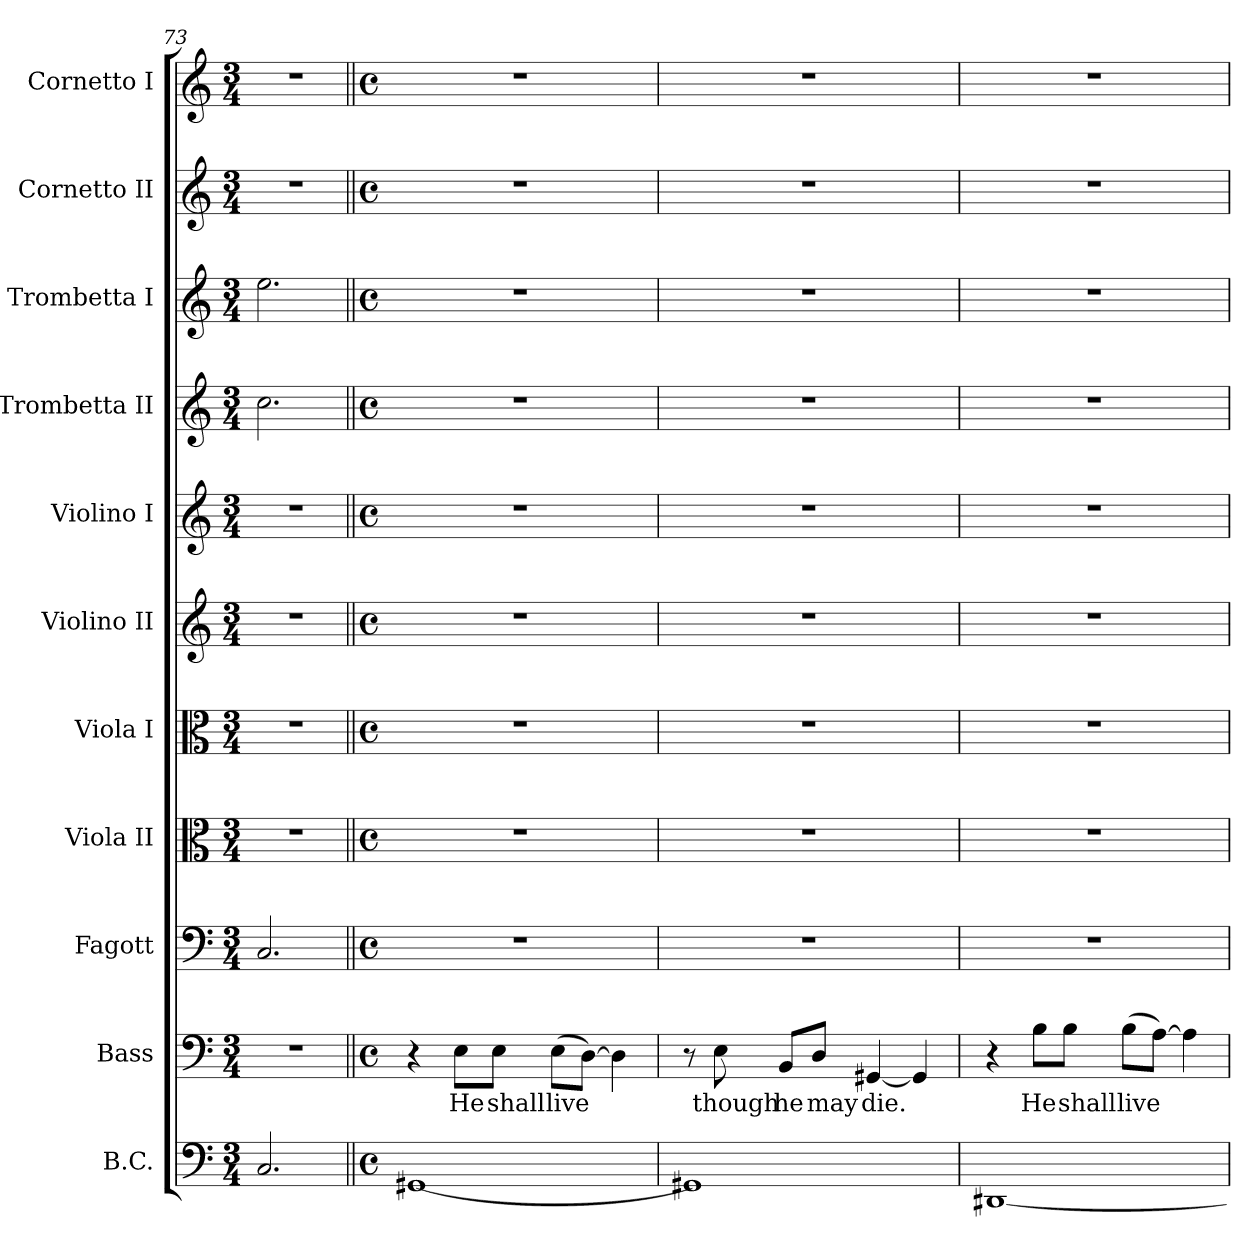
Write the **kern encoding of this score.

**kern	**kern	**text	**kern	**kern	**kern	**kern	**kern	**kern	**kern	**kern	**kern
*part11	*part10	*part10	*part9	*part8	*part7	*part6	*part5	*part4	*part3	*part2	*part1
*staff11	*staff10	*staff10	*staff9	*staff8	*staff7	*staff6	*staff5	*staff4	*staff3	*staff2	*staff1
*I"B.C.	*I"Bass	*	*I"Fagott	*I"Viola II	*I"Viola I	*I"Violino II	*I"Violino I	*I"Trombetta II	*I"Trombetta I	*I"Cornetto II	*I"Cornetto I
*	*I'B.	*	*I'Fg.	*I'Vla.	*I'Vla.	*	*	*	*	*	*
*clefF4	*clefF4	*	*clefF4	*clefC3	*clefC3	*clefG2	*clefG2	*clefG2	*clefG2	*clefG2	*clefG2
*k[]	*k[]	*	*k[]	*k[]	*k[]	*k[]	*k[]	*k[]	*k[]	*k[]	*k[]
*C:	*C:	*	*C:	*C:	*C:	*C:	*C:	*C:	*C:	*C:	*C:
*M3/4	*M3/4	*	*M3/4	*M3/4	*M3/4	*M3/4	*M3/4	*M3/4	*M3/4	*M3/4	*M3/4
=73	=73	=73	=73	=73	=73	=73	=73	=73	=73	=73	=73
!	!LO:N:vis=1	!	!	!LO:N:vis=1	!LO:N:vis=1	!LO:N:vis=1	!LO:N:vis=1	!	!	!LO:N:vis=1	!LO:N:vis=1
2.Ci/	2.r	.	2.Ci/	2.r	2.r	2.r	2.r	2.cci\	2.eei\	2.r	2.r
=74||	=74||	=74||	=74||	=74||	=74||	=74||	=74||	=74||	=74||	=74||	=74||
*M4/4	*M4/4	*	*M4/4	*M4/4	*M4/4	*M4/4	*M4/4	*M4/4	*M4/4	*M4/4	*M4/4
*met(c)	*met(c)	*	*met(c)	*met(c)	*met(c)	*met(c)	*met(c)	*met(c)	*met(c)	*met(c)	*met(c)
*MM80	*MM80	*	*	*	*	*	*	*	*	*	*MM80
[1GG#Xi	4r	.	1r	1r	1r	1r	1r	1r	1r	1r	1r
!	!	!LO:LY:b:color=#000000	!	!	!	!	!	!	!	!	!
.	8Ei\L	He	.	.	.	.	.	.	.	.	.
!	!	!LO:LY:b:color=#000000	!	!	!	!	!	!	!	!	!
.	8Ei\J	shall	.	.	.	.	.	.	.	.	.
!	!	!LO:LY:b:color=#000000	!	!	!	!	!	!	!	!	!
.	(8Ei\L	live	.	.	.	.	.	.	.	.	.
.	[8Di\J)	.	.	.	.	.	.	.	.	.	.
.	4Di\]	.	.	.	.	.	.	.	.	.	.
=75	=75	=75	=75	=75	=75	=75	=75	=75	=75	=75	=75
1GG#Xi]	8r	.	1r	1r	1r	1r	1r	1r	1r	1r	1r
!	!	!LO:LY:b:color=#000000	!	!	!	!	!	!	!	!	!
.	8Ei\	though	.	.	.	.	.	.	.	.	.
!	!	!LO:LY:b:color=#000000	!	!	!	!	!	!	!	!	!
.	8BBi/L	he	.	.	.	.	.	.	.	.	.
!	!	!LO:LY:b:color=#000000	!	!	!	!	!	!	!	!	!
.	8Di/J	may	.	.	.	.	.	.	.	.	.
!	!	!LO:LY:b:color=#000000	!	!	!	!	!	!	!	!	!
.	[4GG#Xi/	die.	.	.	.	.	.	.	.	.	.
.	4GG#i/]	.	.	.	.	.	.	.	.	.	.
=76	=76	=76	=76	=76	=76	=76	=76	=76	=76	=76	=76
[1DD#Xi	4r	.	1r	1r	1r	1r	1r	1r	1r	1r	1r
!	!	!LO:LY:b:color=#000000	!	!	!	!	!	!	!	!	!
.	8Bi\L	He	.	.	.	.	.	.	.	.	.
!	!	!LO:LY:b:color=#000000	!	!	!	!	!	!	!	!	!
.	8Bi\J	shall	.	.	.	.	.	.	.	.	.
!	!	!LO:LY:b:color=#000000	!	!	!	!	!	!	!	!	!
.	(8Bi\L	live	.	.	.	.	.	.	.	.	.
.	[8Ai\J)	.	.	.	.	.	.	.	.	.	.
.	4Ai\]	.	.	.	.	.	.	.	.	.	.
=	=	=	=	=	=	=	=	=	=	=	=
*-	*-	*-	*-	*-	*-	*-	*-	*-	*-	*-	*-
